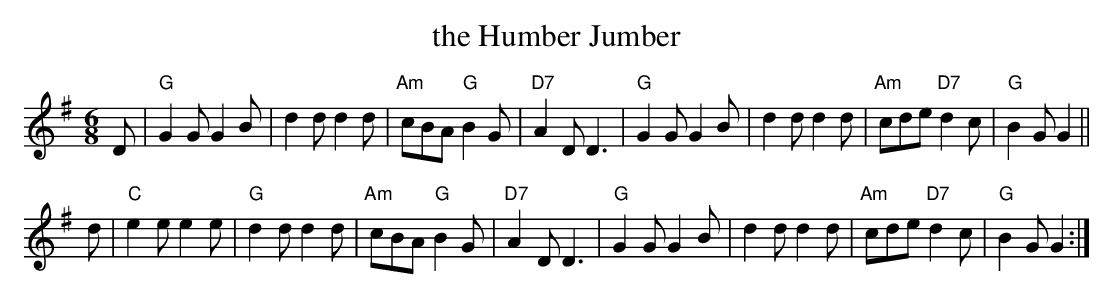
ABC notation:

X:1
T: the Humber Jumber
M: 6/8
L: 1/8
K: G
D | "G"G2G G2B | d2d d2d    | "Am"cBA "G"B2G  | "D7"A2D D3 \
  | "G"G2G G2B | d2d d2d    | "Am"cde "D7"d2c | "G"B2G G2 ||
d | "C"e2e e2e | "G"d2d d2d | "Am"cBA "G"B2G  | "D7"A2D D3 \
  | "G"G2G G2B | d2d d2d    | "Am"cde "D7"d2c | "G"B2G G2 :|
